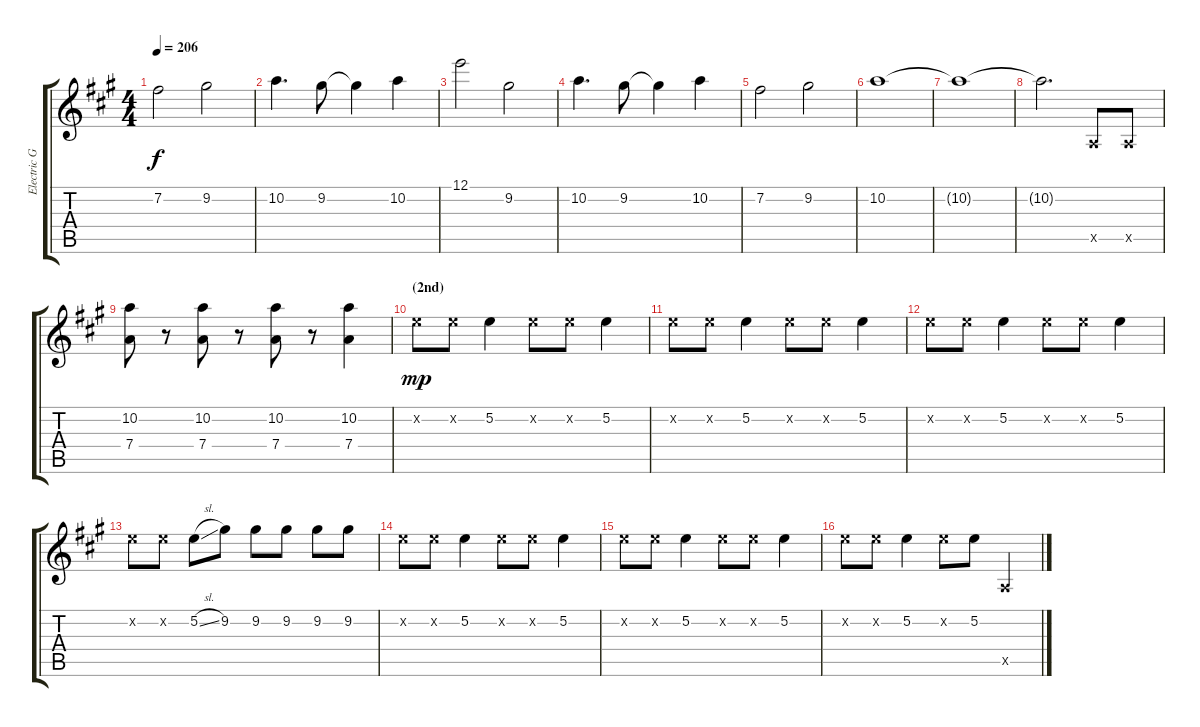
\track ("Electric Guitar" "Electric G") {instrument distortionguitar}
\staff {score tabs}
\tuning (E4 B3 G3 D3 A2 E2) {hide}
\ts (4 4)
\tempo 206
\clef g2
\ks a
7.2.2{dy f} 9.2.2 |
10.2.4{d} 9.2.8 9.2{t}.4 10.2.4 |
12.1.2 9.2.2 |
10.2.4{d} 9.2.8 9.2{t}.4 10.2.4 |
7.2.2 9.2.2 |
10.2.1 |
10.2{t}.1 |
10.2{t}.2{d} 0.5{x}.8 0.5{x}.8 |
(10.2 7.4).8 r.8 (10.2 7.4).8 r.8 (10.2 7.4).8 r.8 (10.2 7.4).4 |
\section ("" "(2nd)")
5.2{x}.8{dy mp} 5.2{x}.8 5.2.4 5.2{x}.8 5.2{x}.8 5.2.4 |
5.2{x}.8 5.2{x}.8 5.2.4 5.2{x}.8 5.2{x}.8 5.2.4 |
5.2{x}.8 5.2{x}.8 5.2.4 5.2{x}.8 5.2{x}.8 5.2.4 |
5.2{x}.8 5.2{x}.8 5.2{sl}.8 9.2.8 9.2.8 9.2.8 9.2.8 9.2.8 |
5.2{x}.8 5.2{x}.8 5.2.4 5.2{x}.8 5.2{x}.8 5.2.4 |
5.2{x}.8 5.2{x}.8 5.2.4 5.2{x}.8 5.2{x}.8 5.2.4 |
5.2{x}.8 5.2{x}.8 5.2.4 5.2{x}.8 5.2.8 0.5{x}.4
